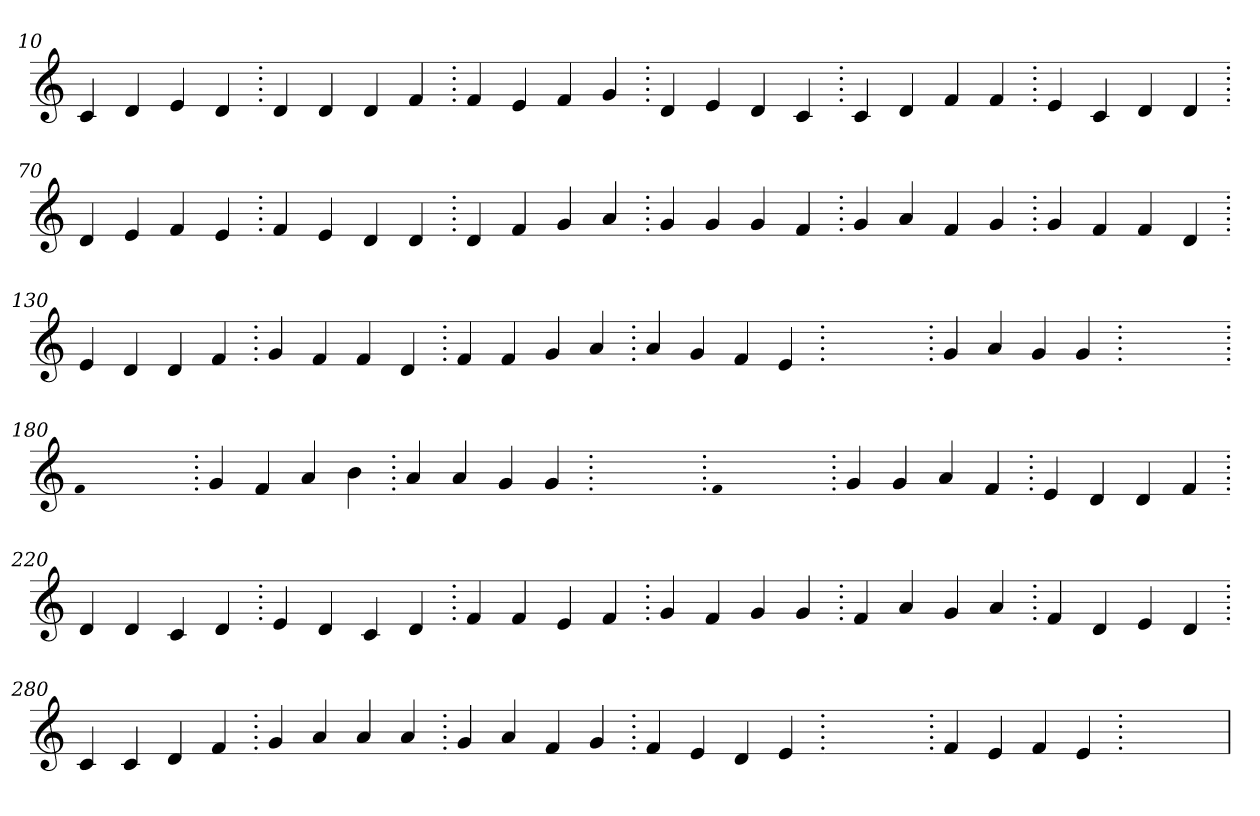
**kern
*part1
*staff1
*clefG2
=10.
4c
4d
4e
4d
=20.
4d
4d
4d
4f
=30.
4f
4e
4f
4g
=40.
4d
4e
4d
4c
=50.
4c
4d
4f
4f
=60.
4e
4c
4d
4d
=70.
4d
4e
4f
4e
=80.
4f
4e
4d
4d
=90.
4d
4f
4g
4a
=100.
4g
4g
4g
4f
=110.
4g
4a
4f
4g
=120.
4g
4f
4f
4d
=130.
4e
4d
4d
4f
=140.
4g
4f
4f
4d
=150.
4f
4f
4g
4a
=160.
4a
4g
4f
4e
=170.
1ryy
=170.
4g
4a
4g
4g
=180.
1ryy
=180.
qqf
1ryy
=180.
4g
4f
4a
4b
=190.
4a
4a
4g
4g
=200.
1ryy
=200.
qqf
1ryy
=200.
4g
4g
4a
4f
=210.
4e
4d
4d
4f
=220.
4d
4d
4c
4d
=230.
4e
4d
4c
4d
=240.
4f
4f
4e
4f
=250.
4g
4f
4g
4g
=260.
4f
4a
4g
4a
=270.
4f
4d
4e
4d
=280.
4c
4c
4d
4f
=290.
4g
4a
4a
4a
=300.
4g
4a
4f
4g
=310.
4f
4e
4d
4e
=320.
1ryy
=320.
4f
4e
4f
4e
=330.
1ryy
=
*-
